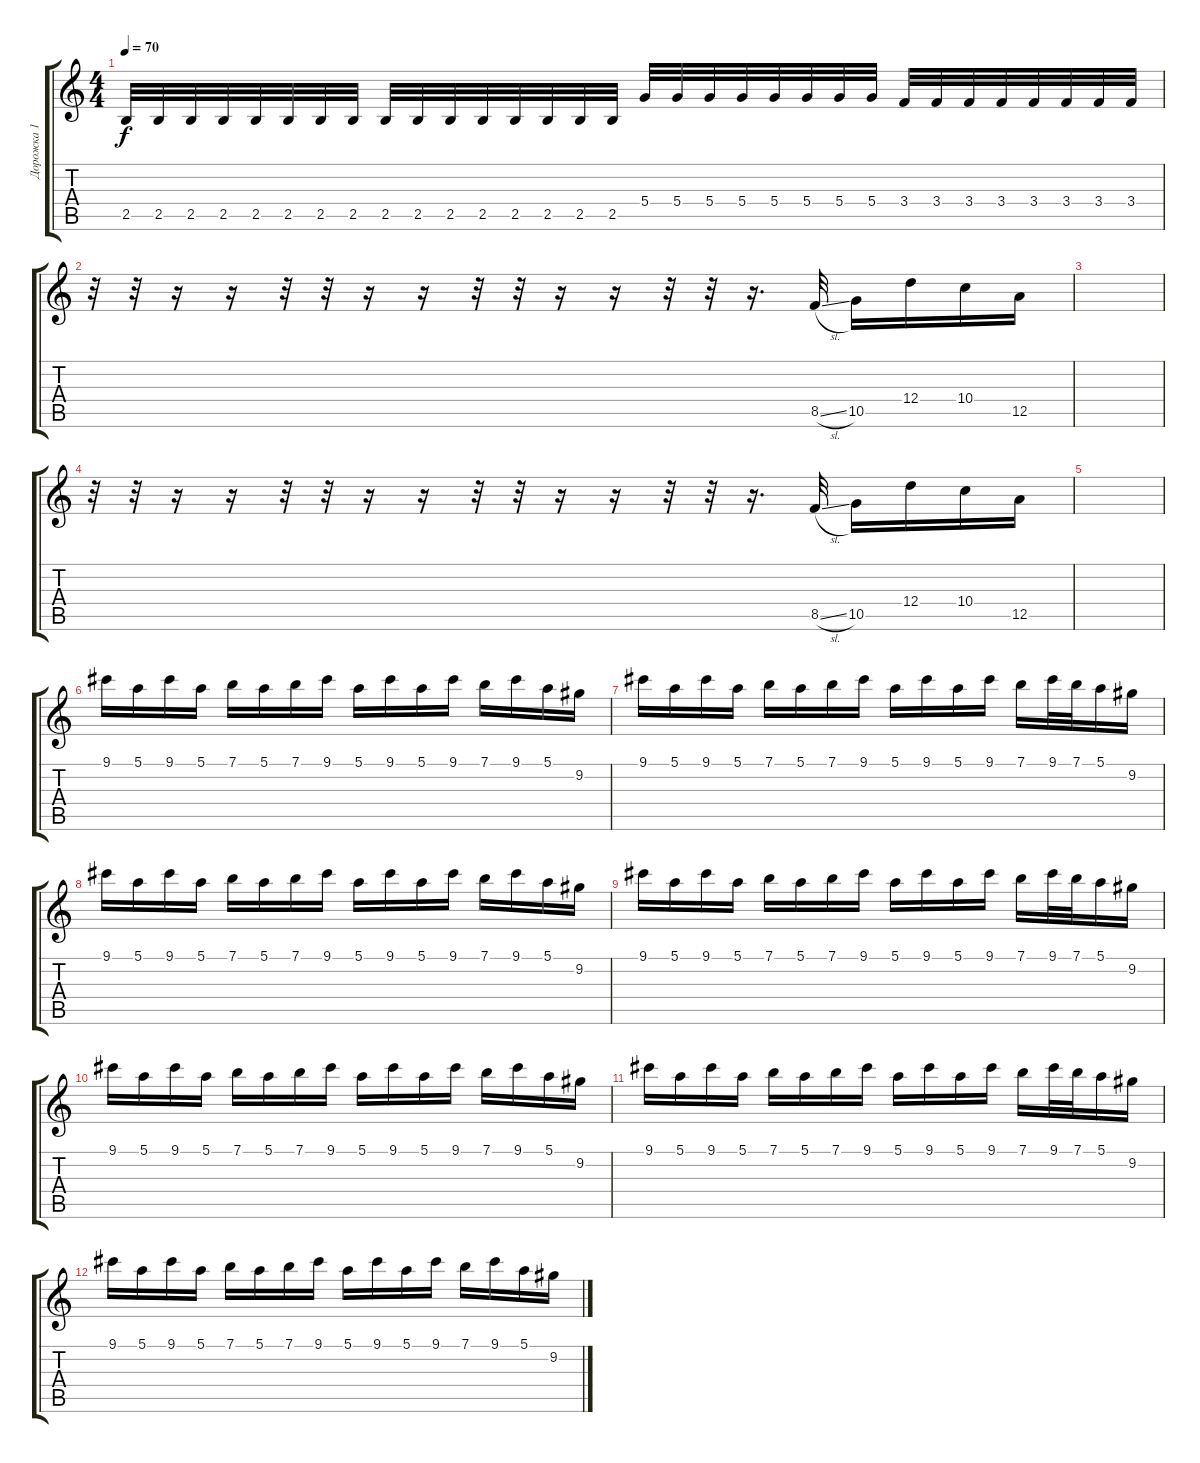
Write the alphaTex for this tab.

\track ("Дорожка 1" "Дорожка 1") {instrument distortionguitar}
\staff {score tabs}
\tuning (E4 B3 G3 D3 A2 E2) {hide}
\ts (4 4)
\tempo 70
\clef g2
\ks c
2.5.32{dy f} 2.5.32 2.5.32 2.5.32 2.5.32 2.5.32 2.5.32 2.5.32 2.5.32 2.5.32 2.5.32 2.5.32 2.5.32 2.5.32 2.5.32 2.5.32 5.4.32 5.4.32 5.4.32 5.4.32 5.4.32 5.4.32 5.4.32 5.4.32 3.4.32 3.4.32 3.4.32 3.4.32 3.4.32 3.4.32 3.4.32 3.4.32 |
r.32 r.32 r.16 r.16 r.32 r.32 r.16 r.16 r.32 r.32 r.16 r.16 r.32 r.32 r.16{d} 8.5{sl}.32 10.5.16 12.4.16 10.4.16 12.5.16 |
|
r.32 r.32 r.16 r.16 r.32 r.32 r.16 r.16 r.32 r.32 r.16 r.16 r.32 r.32 r.16{d} 8.5{sl}.32 10.5.16 12.4.16 10.4.16 12.5.16 |
|
9.1.16 5.1.16 9.1.16 5.1.16 7.1.16 5.1.16 7.1.16 9.1.16 5.1.16 9.1.16 5.1.16 9.1.16 7.1.16 9.1.16 5.1.16 9.2.16 |
9.1.16 5.1.16 9.1.16 5.1.16 7.1.16 5.1.16 7.1.16 9.1.16 5.1.16 9.1.16 5.1.16 9.1.16 7.1.16 9.1.32 7.1.32 5.1.16 9.2.16 |
9.1.16 5.1.16 9.1.16 5.1.16 7.1.16 5.1.16 7.1.16 9.1.16 5.1.16 9.1.16 5.1.16 9.1.16 7.1.16 9.1.16 5.1.16 9.2.16 |
9.1.16 5.1.16 9.1.16 5.1.16 7.1.16 5.1.16 7.1.16 9.1.16 5.1.16 9.1.16 5.1.16 9.1.16 7.1.16 9.1.32 7.1.32 5.1.16 9.2.16 |
9.1.16 5.1.16 9.1.16 5.1.16 7.1.16 5.1.16 7.1.16 9.1.16 5.1.16 9.1.16 5.1.16 9.1.16 7.1.16 9.1.16 5.1.16 9.2.16 |
9.1.16 5.1.16 9.1.16 5.1.16 7.1.16 5.1.16 7.1.16 9.1.16 5.1.16 9.1.16 5.1.16 9.1.16 7.1.16 9.1.32 7.1.32 5.1.16 9.2.16 |
9.1.16 5.1.16 9.1.16 5.1.16 7.1.16 5.1.16 7.1.16 9.1.16 5.1.16 9.1.16 5.1.16 9.1.16 7.1.16 9.1.16 5.1.16 9.2.16
